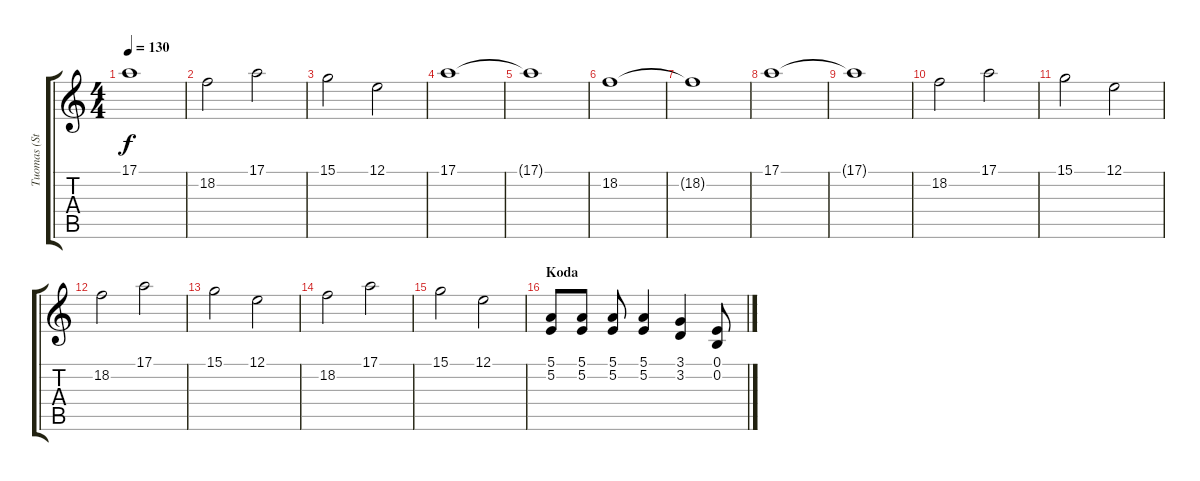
\track ("Tuomas (Strings)" "Tuomas (St") {instrument stringensemble1}
\staff {score tabs}
\tuning (E4 B3 G3 D3 A2 E2) {hide}
\ts (4 4)
\tempo 130
\clef g2
\ks c
17.1{t}.1{dy f} |
18.2.2 17.1.2 |
15.1.2 12.1.2 |
17.1.1 |
17.1{t}.1 |
18.2.1 |
18.2{t}.1 |
17.1.1 |
17.1{t}.1 |
18.2.2 17.1.2 |
15.1.2 12.1.2 |
18.2.2 17.1.2 |
15.1.2 12.1.2 |
18.2.2 17.1.2 |
15.1.2 12.1.2 |
\section ("" "Koda")
(5.1 5.2).8 (5.1 5.2).8 (5.1 5.2).8 (5.1 5.2).4 (3.1 3.2).4 (0.1 0.2).8
